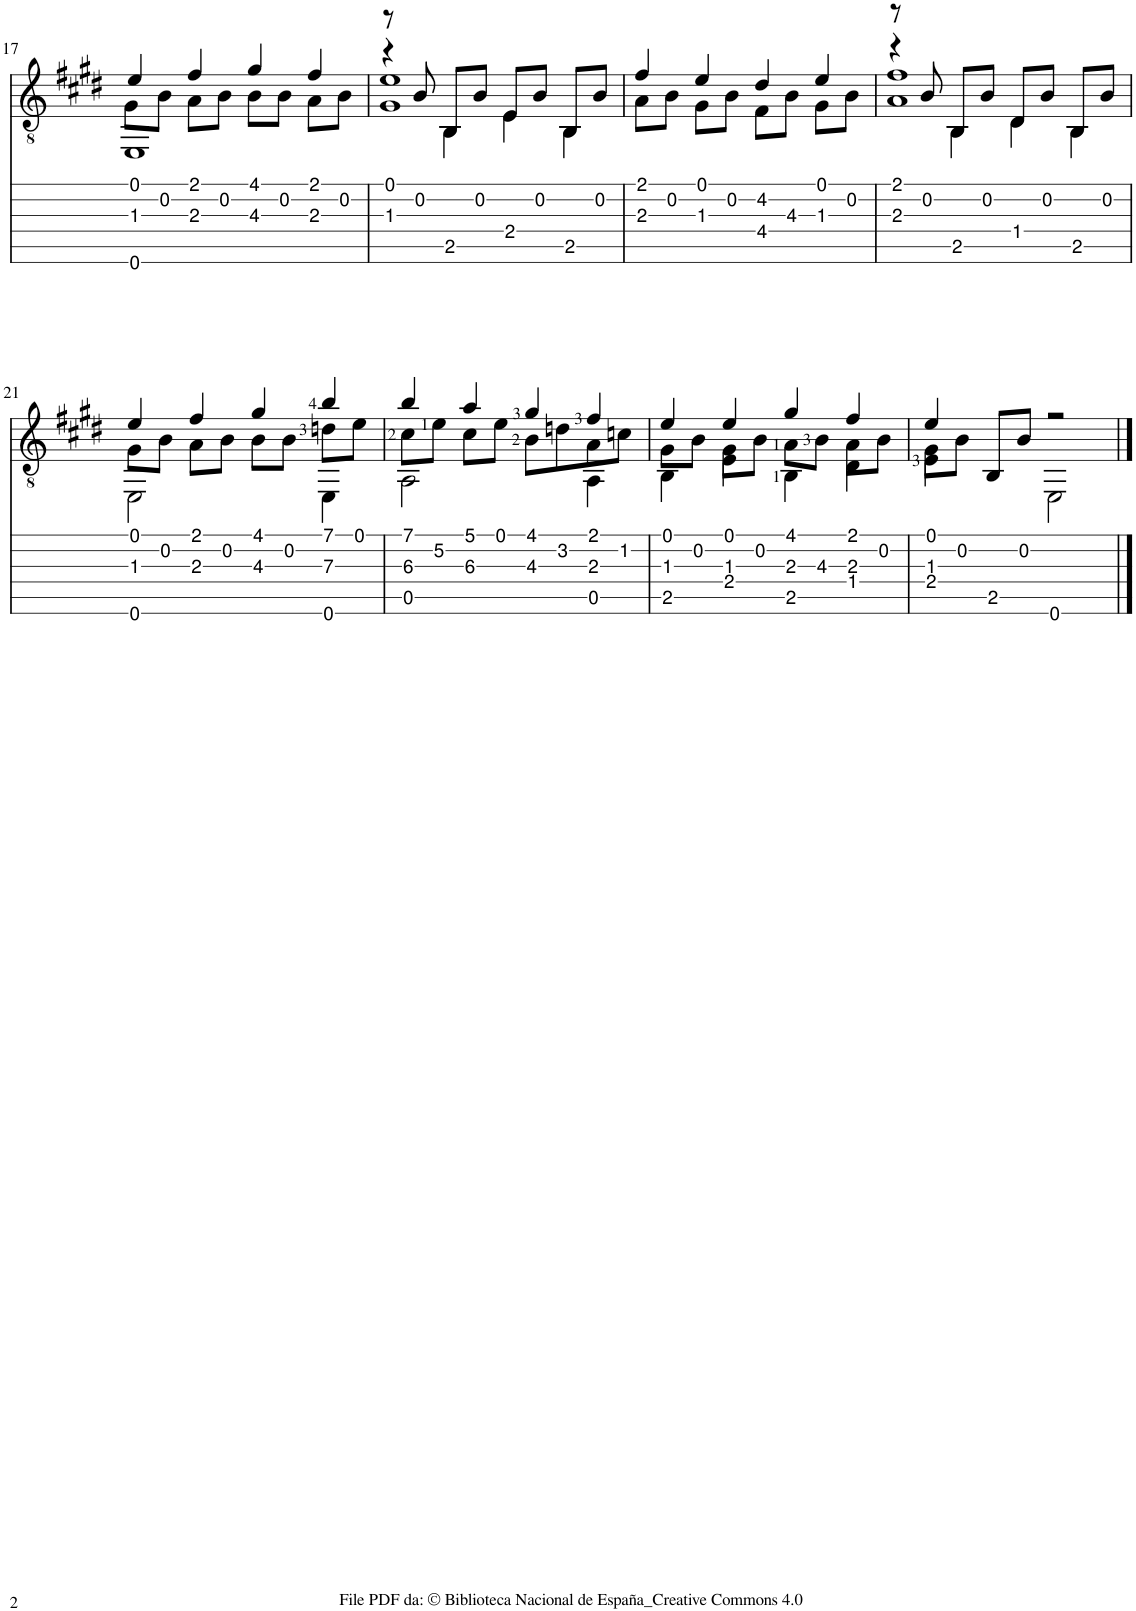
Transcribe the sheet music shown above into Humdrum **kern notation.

**kern	**kern
*part1	*part1
*staff2	*staff1
*I"Guitar	*
*I'Guit.	*
!!LO:PB:g=z
*	*clefGv2
*k[f#c#g#d#]	*k[f#c#g#d#]
*M4/4	*M4/4
*met(c)	*met(c)
=17	=17
*^	*^
*	*^	*	*^
4e	8G#L	1EE	4e/	8G#\L	1EE
.	8BJ	.	.	8B\J	.
4f#	8AL	.	4f#/	8A\L	.
.	8BJ	.	.	8B\J	.
4g#	8BL	.	4g#/	8B\L	.
.	8BJ	.	.	8B\J	.
4f#	8AL	.	4f#/	8A\L	.
.	8BJ	.	.	8B\J	.
=18	=18	=18	=18	=18	=18
8r	4r	1G# 1e	8r	4r	1G# 1e
8B	.	.	8B/	.	.
8BBL	4BB	.	8BB/L	4BB\	.
8BJ	.	.	8B/J	.	.
8EL	4E	.	8E/L	4E\	.
8BJ	.	.	8B/J	.	.
8BBL	4BB	.	8BB/L	4BB\	.
8BJ	.	.	8B/J	.	.
*	*v	*v	*	*	*
*	*	*	*v	*v
=19	=19	=19	=19
4f#	8AL	4f#/	8A\L
.	8BJ	.	8B\J
4e	8G#L	4e/	8G#\L
.	8BJ	.	8B\J
4d#	8F#L	4d#/	8F#\L
.	8BJ	.	8B\J
4e	8G#L	4e/	8G#\L
.	8BJ	.	8B\J
=20	=20	=20	=20
*	*^	*	*^
8r	4r	1A 1f#	8r	4r	1A 1f#
8B	.	.	8B/	.	.
8BBL	4BB	.	8BB/L	4BB\	.
8BJ	.	.	8B/J	.	.
8D#L	4D#	.	8D#/L	4D#\	.
8BJ	.	.	8B/J	.	.
8BBL	4BB	.	8BB/L	4BB\	.
8BJ	.	.	8B/J	.	.
!!LO:LB:g=z	!!	!!
=21	=21	=21	=21	=21	=21
4e	8G#L	2EE	4e/	8G#\L	2EE\
.	8BJ	.	.	8B\J	.
4f#	8AL	.	4f#/	8A\L	.
.	8BJ	.	.	8B\J	.
4g#	8BL	4ryy	4g#/	8B\L	4ryy
.	8BJ	.	.	8B\J	.
4b	8dL	4EE	4b/	8dn\L	4EE\
.	8eJ	.	.	8e\J	.
=22	=22	=22	=22	=22	=22
4b	8c#L	2AA	4b/	8c#\L	2AA\
.	8eJ	.	.	8e\J	.
4a	8c#L	.	4a/	8c#\L	.
.	8eJ	.	.	8e\J	.
4g#	8BL	4ryy	4g#/	8B\L	4ryy
.	8dJ	.	.	8dn\	.
4f#	8AL	4AA	4f#/	8A\	4AA\
.	8cJ	.	.	8cn\J	.
=23	=23	=23	=23	=23	=23
4e	8G#L	4BB	4e/	8G#\L	4BB\
.	8BJ	.	.	8B\J	.
4e	8G#L	4E	4e/	8G#\L	4E\
.	8BJ	.	.	8B\J	.
4g#	8AL	4BB	4g#/	8A\L	4BB\
.	8BJ	.	.	8B\J	.
4f#	8AL	4D#	4f#/	8A\L	4D#\
.	8BJ	.	.	8B\J	.
=24	=24	=24	=24	=24	=24
4e	8G#L	4E	4e/	8G#\L	4E\
.	8BJ	.	.	8B\J	.
8BBL	2.ryy	4ryy	8BB/L	2.ryy	4ryy
8BJ	.	.	8B/J	.	.
2r	.	2EE	2r	.	2EE\
*v	*v	*v	*	*	*
*	*v	*v	*v
==	==
*-	*-
